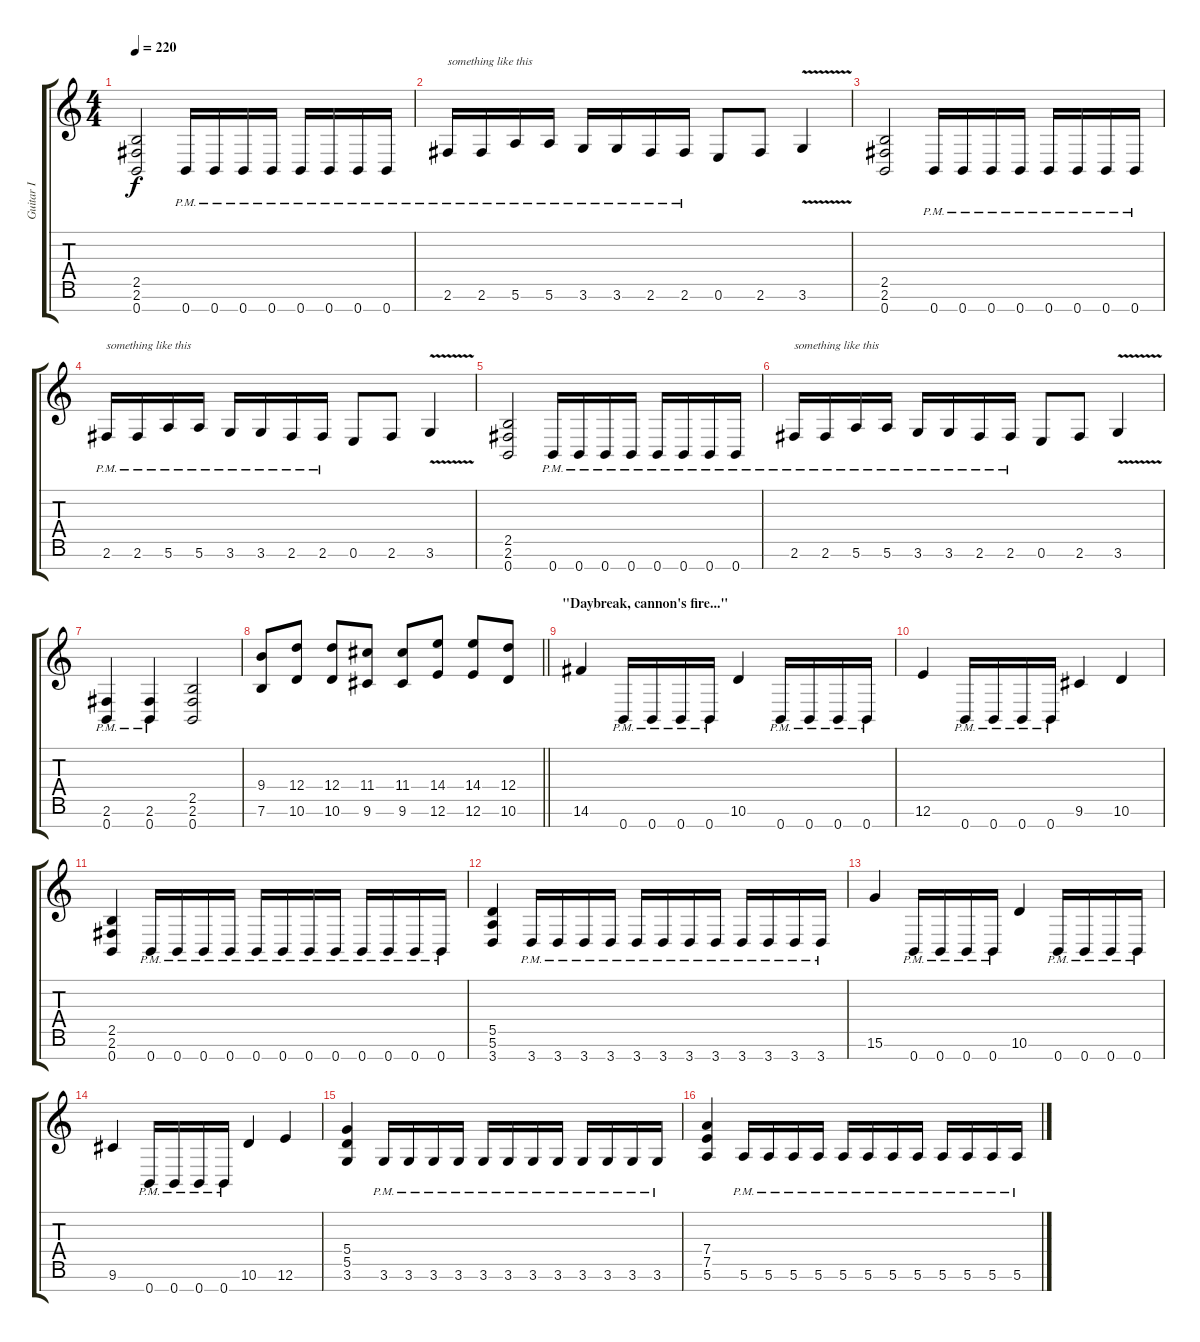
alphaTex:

\track ("Guitar I" "Guitar I") {instrument distortionguitar}
\staff {score tabs}
\tuning (E4 B3 G3 D3 A2 E2 B1) {hide}
\ts (4 4)
\tempo 220
\clef g2
\ks c
(2.5 2.6 0.7).2{dy f} 0.7{pm}.16 0.7{pm}.16 0.7{pm}.16 0.7{pm}.16 0.7{pm}.16 0.7{pm}.16 0.7{pm}.16 0.7{pm}.16 |
2.6{pm}.16{txt "something like this"} 2.6{pm}.16 5.6{pm}.16 5.6{pm}.16 3.6{pm}.16 3.6{pm}.16 2.6{pm}.16 2.6{pm}.16 0.6.8 2.6.8 3.6{v}.4 |
(2.5 2.6 0.7).2 0.7{pm}.16 0.7{pm}.16 0.7{pm}.16 0.7{pm}.16 0.7{pm}.16 0.7{pm}.16 0.7{pm}.16 0.7{pm}.16 |
2.6{pm}.16{txt "something like this"} 2.6{pm}.16 5.6{pm}.16 5.6{pm}.16 3.6{pm}.16 3.6{pm}.16 2.6{pm}.16 2.6{pm}.16 0.6.8 2.6.8 3.6{v}.4 |
(2.5 2.6 0.7).2 0.7{pm}.16 0.7{pm}.16 0.7{pm}.16 0.7{pm}.16 0.7{pm}.16 0.7{pm}.16 0.7{pm}.16 0.7{pm}.16 |
2.6{pm}.16{txt "something like this"} 2.6{pm}.16 5.6{pm}.16 5.6{pm}.16 3.6{pm}.16 3.6{pm}.16 2.6{pm}.16 2.6{pm}.16 0.6.8 2.6.8 3.6{v}.4 |
(2.6{pm} 0.7{pm}).4 (2.6{pm} 0.7{pm}).4 (2.5 2.6 0.7).2 |
\barLineRight lightlight
(9.4 7.6).8 (12.4 10.6).8 (12.4 10.6).8 (11.4 9.6).8 (11.4 9.6).8 (14.4 12.6).8 (14.4 12.6).8 (12.4 10.6).8 |
\section ("" "\"Daybreak, cannon's fire...\"")
14.6.4 0.7{pm}.16 0.7{pm}.16 0.7{pm}.16 0.7{pm}.16 10.6.4 0.7{pm}.16 0.7{pm}.16 0.7{pm}.16 0.7{pm}.16 |
12.6.4 0.7{pm}.16 0.7{pm}.16 0.7{pm}.16 0.7{pm}.16 9.6.4 10.6.4 |
(2.5 2.6 0.7).4 0.7{pm}.16 0.7{pm}.16 0.7{pm}.16 0.7{pm}.16 0.7{pm}.16 0.7{pm}.16 0.7{pm}.16 0.7{pm}.16 0.7{pm}.16 0.7{pm}.16 0.7{pm}.16 0.7{pm}.16 |
(5.5 5.6 3.7).4 3.7{pm}.16 3.7{pm}.16 3.7{pm}.16 3.7{pm}.16 3.7{pm}.16 3.7{pm}.16 3.7{pm}.16 3.7{pm}.16 3.7{pm}.16 3.7{pm}.16 3.7{pm}.16 3.7{pm}.16 |
15.6.4 0.7{pm}.16 0.7{pm}.16 0.7{pm}.16 0.7{pm}.16 10.6.4 0.7{pm}.16 0.7{pm}.16 0.7{pm}.16 0.7{pm}.16 |
9.6.4 0.7{pm}.16 0.7{pm}.16 0.7{pm}.16 0.7{pm}.16 10.6.4 12.6.4 |
(5.4 5.5 3.6).4 3.6{pm}.16 3.6{pm}.16 3.6{pm}.16 3.6{pm}.16 3.6{pm}.16 3.6{pm}.16 3.6{pm}.16 3.6{pm}.16 3.6{pm}.16 3.6{pm}.16 3.6{pm}.16 3.6{pm}.16 |
(7.4 7.5 5.6).4 5.6{pm}.16 5.6{pm}.16 5.6{pm}.16 5.6{pm}.16 5.6{pm}.16 5.6{pm}.16 5.6{pm}.16 5.6{pm}.16 5.6{pm}.16 5.6{pm}.16 5.6{pm}.16 5.6{pm}.16
